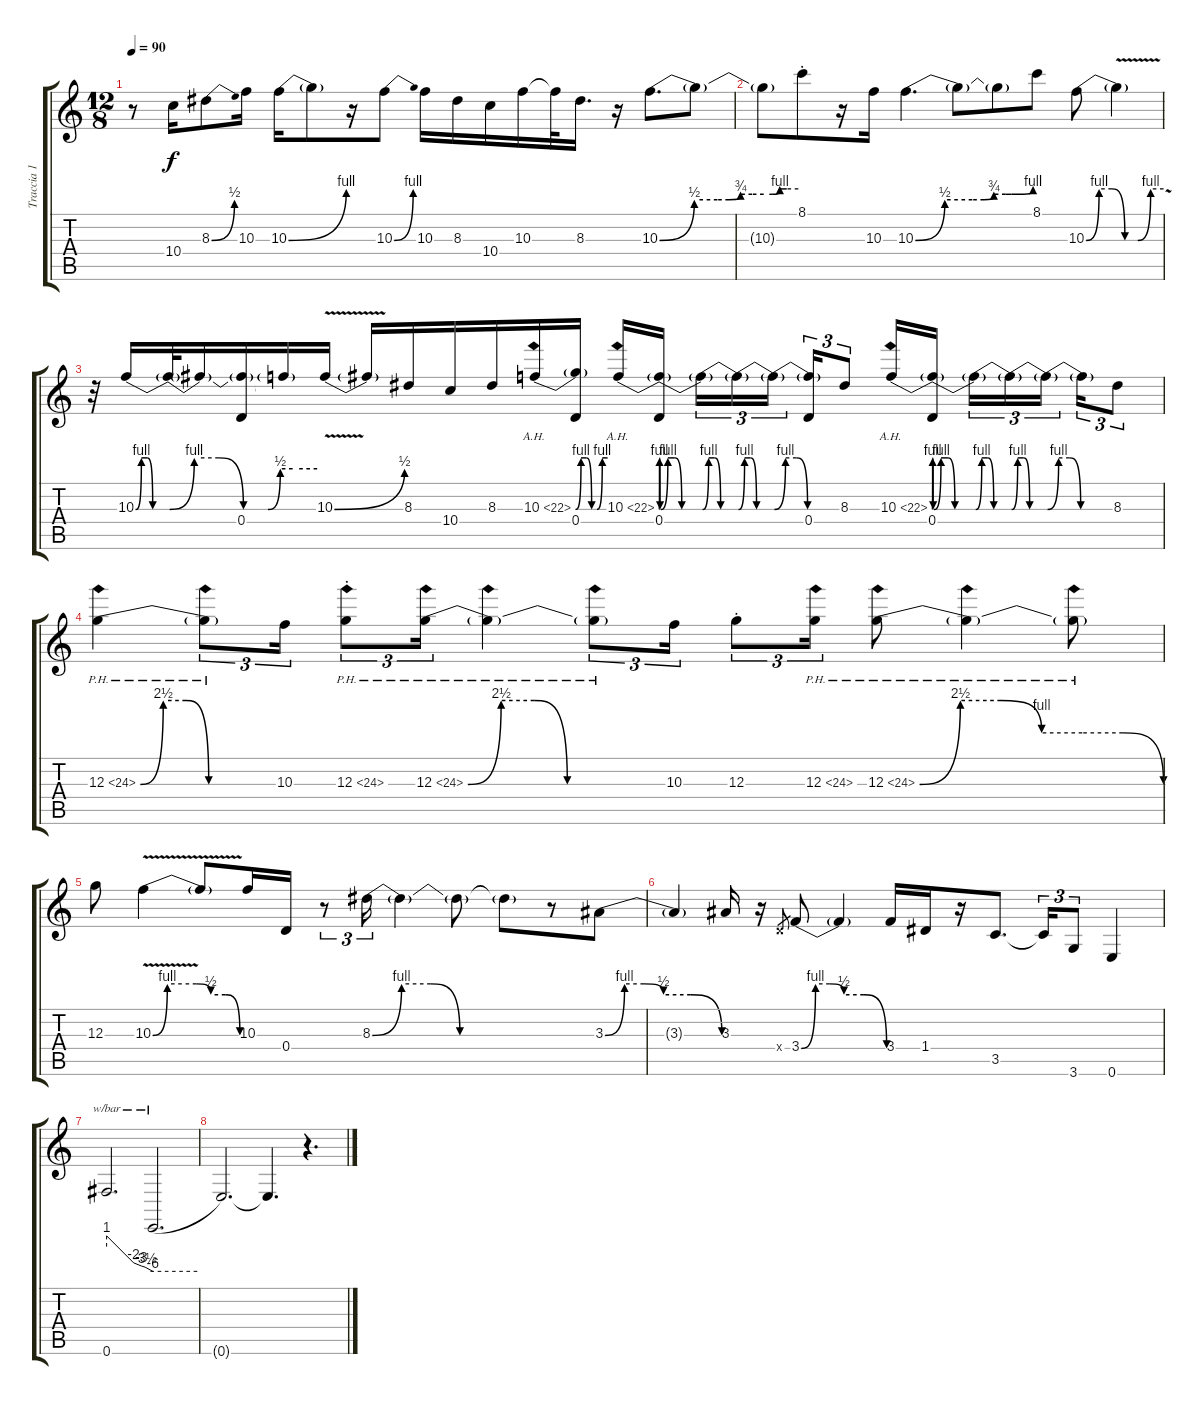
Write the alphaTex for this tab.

\track ("Traccia 1" "Traccia 1") {instrument overdrivenguitar}
\staff {score tabs}
\tuning (E4 B3 G3 D3 A2 E2) {hide}
\ts (12 8)
\tempo 90
\clef g2
\ks c
r.8{dy f} 10.4.16 8.3{be (bend 0 0 60 2)}.8 10.3.16 10.3{be (bend 0 0 60 4)}.16 10.3{t}.8 r.16 10.3{be (bend 0 0 60 4)}.8 10.3.16 8.3.16 10.4.16 10.3.16 10.3{t}.32 8.3.16{d} r.16 10.3{be (custom 0 0 15 2 25 2 30 2 35 3 40 3 45 3 49 3 52 4 55 4 60 4)}.8{d} 10.3{t}.8 |
10.3{t}.8 8.1{st}.8 r.16 10.3.16 10.3{be (custom 0 0 15 2 29 2 35 2 40 3 46 3 49 3 60 4)}.4{d} 10.3{t}.8 10.3{t}.8 8.1.8 10.3{be (custom 0 0 10 4 20 4 30 0 40 0 50 4 60 4)}.8 10.3{v t}.4 |
r.32 10.3{be (custom 0 0 10 4 20 4 30 0 60 0)}.16 10.3{be (custom 0 0 10 4 20 4 30 0 40 0 45 2 50 2 60 2) t}.32 10.3{t}.16 (10.3{t} 0.4).16 10.3{t}.16 10.3{be (bend 0 0 60 2) v}.16 10.3{t}.16 8.3.16 10.4.16 8.3.16 10.3{be (custom 0 0 10 4 20 4 30 0 40 0 50 4 60 4) ah 12}.16 (10.3{t} 0.4).16 10.3{be (custom 0 0 10 4 20 4 30 0 60 0) ah 12}.16 (10.3{be (custom 0 0 10 4 20 4 30 0 60 0) t} 0.4).16{beam splitsecondary} 10.3{be (custom 0 0 10 4 20 4 30 0 60 0) t}.16{tu (3 2)} 10.3{be (custom 0 0 10 4 20 4 30 0 60 0) t}.16{tu (3 2)} 10.3{be (custom 0 0 10 4 20 4 30 0 60 0) t}.16{tu (3 2) beam splitsecondary} (10.3{t} 0.4).16{tu (3 2)} 8.3.8{tu (3 2)} 10.3{be (custom 0 0 10 4 20 4 30 0 60 0) ah 12}.16 (10.3{be (custom 0 0 10 4 20 4 30 0 60 0) t} 0.4).16{beam splitsecondary} 10.3{be (custom 0 0 10 4 20 4 30 0 60 0) t}.16{tu (3 2)} 10.3{be (custom 0 0 10 4 20 4 30 0 60 0) t}.16{tu (3 2)} 10.3{be (custom 0 0 10 4 20 4 30 0 60 0) t}.16{tu (3 2) beam splitsecondary} 10.3{t}.16{tu (3 2)} 8.3.8{tu (3 2)} |
12.3{be (custom 0 0 10 10 20 10 30 0 60 0) ph 12}.4 12.3{ph 12 t}.8{tu (3 2)} 10.3.16{tu (3 2)} 12.3{ph 12 st}.8{tu (3 2)} 12.3{be (custom 0 0 10 10 20 10 30 0 60 0) ph 12}.16{tu (3 2)} 12.3{ph 12 t}.4 12.3{ph 12 t}.8{tu (3 2)} 10.3.16{tu (3 2)} 12.3{st}.8{tu (3 2)} 12.3{ph 12}.16{tu (3 2)} 12.3{be (custom 0 0 10 10 20 10 30 4 40 4 50 4 60 0) ph 12}.8 12.3{ph 12 t}.4 12.3{ph 12 t}.8 |
12.3.8 10.3{be (custom 0 0 10 4 20 4 30 4 40 2 50 2 60 0) v}.4 10.3{t}.8 10.3.16 0.4.16 r.8{tu (3 2)} 8.3{be (custom 0 0 10 4 20 4 30 0 60 0)}.16{tu (3 2)} 8.3{t}.4 8.3{t}.8 8.3{t}.8 r.8 3.3{be (custom 0 0 10 4 20 4 30 2 44 2 60 0)}.8 |
3.3{t}.4 3.3.16 r.16 0.4{x}.8{gr} 3.4{be (custom 0 0 10 4 20 4 30 2 44 2 60 0)}.8 3.4{t}.4 3.4.16 1.4.16 r.16 3.5.8{d} 3.5{t}.16{tu (3 2)} 3.6.8{tu (3 2)} 0.6.4 |
0.6.2{d tbe (custom default 0 4 35 -8 45 -12 50 -14 60 -24)} 0.6{t}.2{d tbe (hold default 0 -24 60 -24)} |
0.6{t}.2{d} 0.6{t}.4{d} r.4{d}
